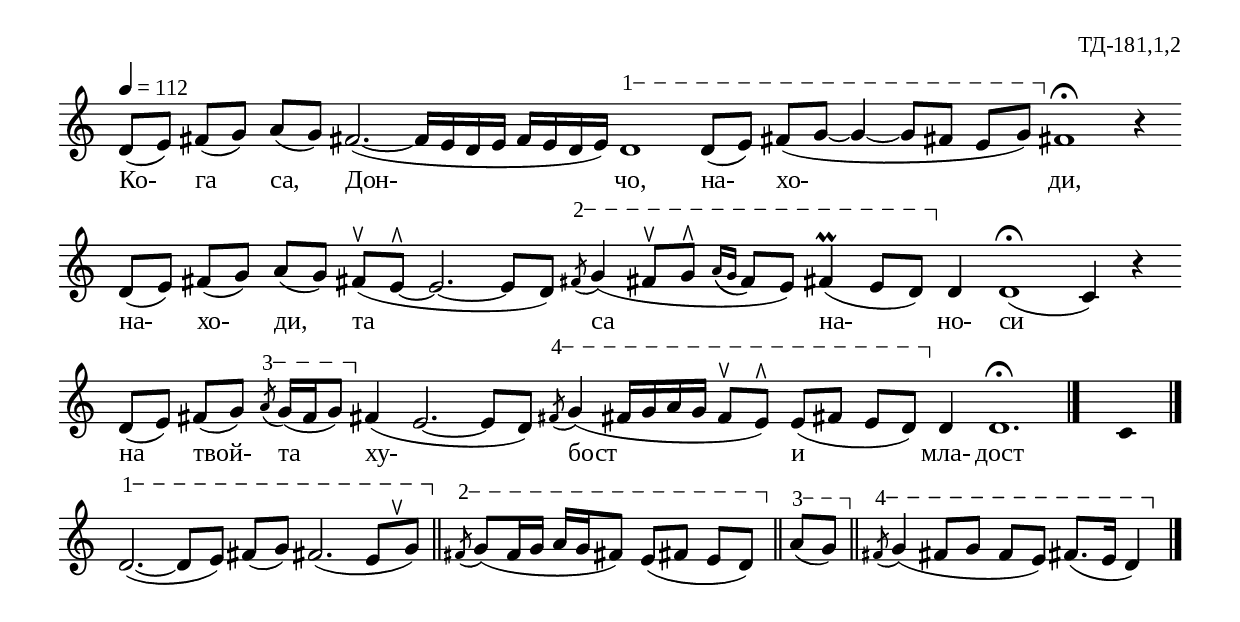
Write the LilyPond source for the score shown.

%{
sva_181_1_02
%}

\include "td-preamble.ly"

\score {
\relative c' {
\tempo 4 = 112
%\time 2/4
\cadenzaOn
d8([ e]) fis[( g]) a([ g]) fis!2.(~ fis16[ e d e] fis[ e d e]) 
\varA
d1\startTextSpan d8([ e]) fis![( g]~ g4~ g8[ fis!] e[ g\stopTextSpan]) 
fis!1\fermata r4
\bar "" 
d8([ e]) fis![( g]) a([ g]) fis!^\ltoe[( e^\rtoe]~ e2.~ e8[ d]) 
\varB
\acciaccatura fis!8\startTextSpan g4( fis!8^\ltoe[ g^\rtoe] \grace { a16[\( g] } fis8\)[ e]) 
                    fis!4\prall( e8[ d\stopTextSpan]) 
d4 d1\fermata( c4) r
\bar "" 
d8([ e]) fis![( g]) 
\varC
\acciaccatura a8\startTextSpan g16[( fis g8\stopTextSpan]) 
fis!4( e2.~ e8[d])
\varD
\acciaccatura fis!8\startTextSpan g4( fis!16[ g a g] fis8^\ltoe[ e^\rtoe]) e8[( fis!] e[ d\stopTextSpan]) 
d4 d1.\fermata
 \bar "|." 
 s4 \fixB c \fixC
 \bar "|." 
\break
\varA
d2.\startTextSpan(~ d8[ e]) fis![( g]) fis!2.( e8[ s^\ltoe g\stopTextSpan]) \bar "||"
\varB
\acciaccatura fis!8\startTextSpan g[( fis16 g] a[ g fis!8]) e8[( fis!] e[ d\stopTextSpan]) \bar "||"
\varC 
a'8\startTextSpan([ g\stopTextSpan]) \bar "||"
\varD
\acciaccatura fis!8\startTextSpan g4( fis!8[ g] fis[ e]) fis!8.[(  e16] d4\stopTextSpan) 
 \bar "|."  
}
\addlyrics { Ко- га са, Дон- чо, на- хо- ди, на- хо- ди, та са на- но- си
на твой- та ху- бост и мла- дост }
%
\layout {
   \context { 
	    \Staff \remove "Time_signature_engraver" } 
  indent = #0
  line-width = 190\mm
  ragged-right=##f
}
%
\midi { 
	\context {
		\Score tempoWholesPerMinute = #(ly:make-moment 112 4)
		}
	}
}
%
\header{
  opus = "ТД-181,1,2"
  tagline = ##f
}


